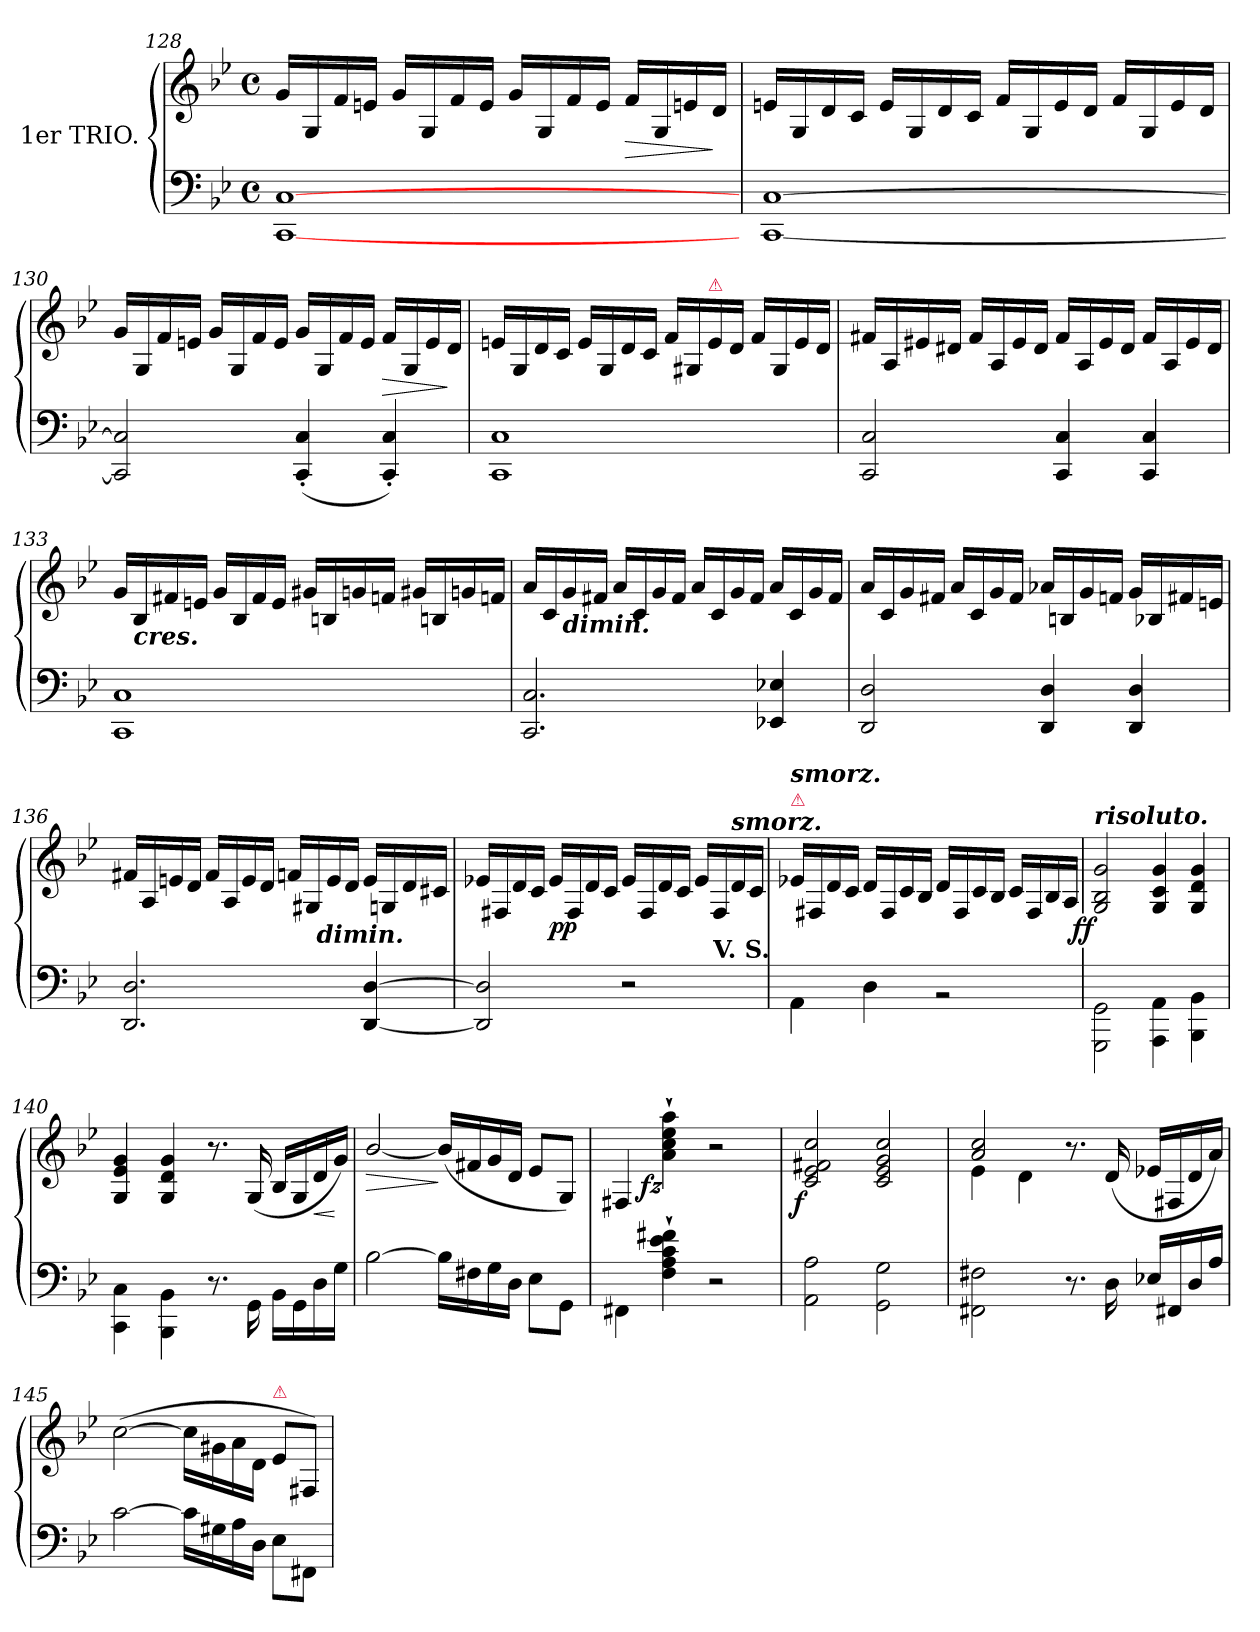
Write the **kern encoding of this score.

**kern	**kern	**dynam
*part1	*part1	*part1
*staff2	*staff1	*staff1/2
*I"1er TRIO.	*	*
*clefF4	*clefG2	*
*k[b-e-]	*k[b-e-]	*
*g:	*g:	*
*M4/4	*M4/4	*
*met(c)	*met(c)	*
=128	=128	=128
[<1CC [<1C	16gLL	.
.	16G	.
.	16f	.
.	16enJJ	.
.	16gLL	.
.	16G	.
.	16f	.
.	16eJJ	.
.	16gLL	.
.	16G	.
.	16f	.
.	16eJJ	.
!	!	!LO:HP:b
.	16fLL	>
.	16G	.
.	16en	.
.	16dJJ	]
=129	=129	=129
[1CC [1C	16enLL	.
.	16G	.
.	16d	.
.	16cJJ	.
.	16eLL	.
.	16G	.
.	16d	.
.	16cJJ	.
.	16fLL	.
.	16G	.
.	16e	.
.	16dJJ	.
.	16fLL	.
.	16G	.
.	16e	.
.	16dJJ	.
=130	=130	=130
2CC] 2C]	16gLL	.
.	16G	.
.	16f	.
.	16enJJ	.
.	16gLL	.
.	16G	.
.	16f	.
.	16eJJ	.
(<4CC' 4C'	16gLL	.
.	16G	.
.	16f	.
.	16eJJ	.
!	!	!LO:HP:b
4CC' 4C')	16fLL	>
.	16G	.
.	16e	.
.	16dJJ	]
=131	=131	=131
1CC 1C	16enLL	.
.	16G	.
.	16d	.
.	16cJJ	.
.	16eLL	.
.	16G	.
.	16d	.
.	16cJJ	.
.	16fLL	.
.	16G#X	.
!	!LO:TX:a:Bi:color=crimson:t=⚠	!
.	16e	.
.	16dJJ	.
.	16fLL	.
.	16G#	.
.	16e	.
.	16dJJ	.
=132	=132	=132
2CC 2C	16f#XLL	.
.	16A	.
.	16e#X	.
.	16d#XJJ	.
.	16f#LL	.
.	16A	.
.	16e#	.
.	16d#JJ	.
4CC 4C	16f#LL	.
.	16A	.
.	16e#	.
.	16d#JJ	.
4CC 4C	16f#LL	.
.	16A	.
.	16e#	.
.	16d#JJ	.
=133	=133	=133
1CC 1C	16gLL	.
!	!LO:TX:b:Bi:t=cres.	!
.	16B-	.
.	16f#X	.
.	16enJJ	.
.	16gLL	.
.	16B-	.
.	16f#	.
.	16eJJ	.
.	16g#XLL	.
.	16Bn	.
.	16gn	.
.	16fnJJ	.
.	16g#XLL	.
.	16Bn	.
.	16gn	.
.	16fnJJ	.
=134	=134	=134
2.CC 2.C	16aLL	.
.	16c	.
!	!LO:TX:b:Bi:t=dimin.	!
.	16g	.
.	16f#XJJ	.
.	16aLL	.
.	16c	.
.	16g	.
.	16f#JJ	.
.	16aLL	.
.	16c	.
.	16g	.
.	16f#JJ	.
4EE-X 4E-X	16aLL	.
.	16c	.
.	16g	.
.	16f#JJ	.
=135	=135	=135
2DD 2D	16aLL	.
.	16c	.
.	16g	.
.	16f#XJJ	.
.	16aLL	.
.	16c	.
.	16g	.
.	16f#JJ	.
4DD 4D	16a-XLL	.
.	16Bn	.
.	16g	.
.	16fnJJ	.
4DD 4D	16gLL	.
.	16B-X	.
.	16f#X	.
.	16enJJ	.
=136	=136	=136
*	*^	*
2.DD 2.D	16f#XLL	2ryy	.
.	16A	.	.
.	16en	.	.
.	16dJJ	.	.
.	16f#LL	.	.
.	16A	.	.
.	16e	.	.
.	16dJJ	.	.
.	16fnLL	16.ryy	.
.	16G#X	.	.
!	!	!LO:TX:b:Bi:t=dimin.	!
.	.	4ryy	.
.	16e	.	.
.	16dJJ	.	.
[4DD [4D	16eLL	.	.
.	16Gn	.	.
.	.	8ryy	.
.	16d	.	.
.	16c#XJJ	.	.
.	.	32ryy	.
*	*v	*v	*
=137	=137	=137
*^	*	*
2DD] 2D]	2ryy	16e-XLL	.
.	.	16F#X	.
.	.	16d	.
.	.	16cJJ	.
!	!	!	!LO:DY:b
.	.	16e-LL	pp
.	.	16F#	.
.	.	16d	.
.	.	16cJJ	.
2r	4ryy	16e-LL	.
.	.	16F#	.
.	.	16d	.
.	.	16cJJ	.
.	16ryy	16e-LL	.
!	!LO:TX:a:B:t=V. S.	!	!
.	8.ryy	16F#	.
!	!	!LO:TX:a:Bi:t=smorz.	!
.	.	16d	.
.	.	16cJJ	.
=138	=138	=138	=138
!	!	!LO:TX:a:color=crimson:t=⚠	!
!	!	!LO:TX:a:Bi:t=smorz.	!
*v	*v	*	*
4AA\	16e-XLL	.
.	16F#X	.
.	16d	.
.	16cJJ	.
4D\	16dLL	.
.	16F#/	.
.	16c	.
.	16B-JJ	.
2rBB	16dLL	.
.	16F#/	.
.	16c	.
.	16B-JJ	.
.	16cLL	.
.	16F#/	.
.	16B-/	.
.	16A/JJ	.
=139	=139	=139
!	!LO:TX:a:Bi:t=risoluto.	!
!	!	!LO:DY:b:rj
2GGG\ 2GG\	2G/ 2B-/ 2g/	ff
4AAA\ 4AA\	4G/ 4c/ 4g/	.
4BBB-\ 4BB-\	4G/ 4d/ 4g/	.
=140	=140	=140
4CC\ 4C\	4G/ 4e-/ 4g/	.
4BBB-\ 4BB-\	4G/ 4d/ 4g/	.
8.r	8.r	.
16GG\	(>16G/	.
16BB-\LL	16B-/LL	.
16GG\	16G/	.
!	!	!LO:HP:b
16D	16d	<
16GJJ	16gJJ)	[
=141	=141	=141
!	!	!LO:HP:b
[2B-	[2b-/	>
16B-LL]	(16b-LL]	]
16F#X	16f#X	.
16G	16g	.
16DJJ	16dJJ	.
8E-\L	8e-L	.
8GG\J	8G/J)	.
=142	=142	=142
4FF#X\	4F#X/	.
!	!	!LO:DY:b:rj
4F` 4A` 4c` 4e-` 4f#X`	4a` 4cc` 4ee-` 4aa`	fz
2r	2r	.
=143	=143	=143
!	!	!LO:DY:b:rj
2AA 2A	2c 2e- 2f#X 2cc	f
2GG\ 2G\	2c 2e- 2g 2cc	.
=144	=144	=144
*	*^	*
2FF#X\ 2F#X\	2a 2cc	4e-	.
.	.	4d	.
8.r	8.r	2rAyy	.
16D	(>16d	.	.
16E-XLL	16e-XLL	.	.
16FF#X	16F#X	.	.
16D	16d	.	.
16AJJ	16aJJ)	.	.
*	*v	*v	*
=145	=145	=145
[2c	(>[2cc	.
16cLL]	16cc\LL]	.
16G#X	16g#X	.
16A	16a	.
16DJJ	16dJJ	.
!	!LO:TX:a:color=crimson:t=⚠	!
8E-\L	8e-\L	.
8FF#XJ	8F#X/J)	.
=	=	=
*-	*-	*-
